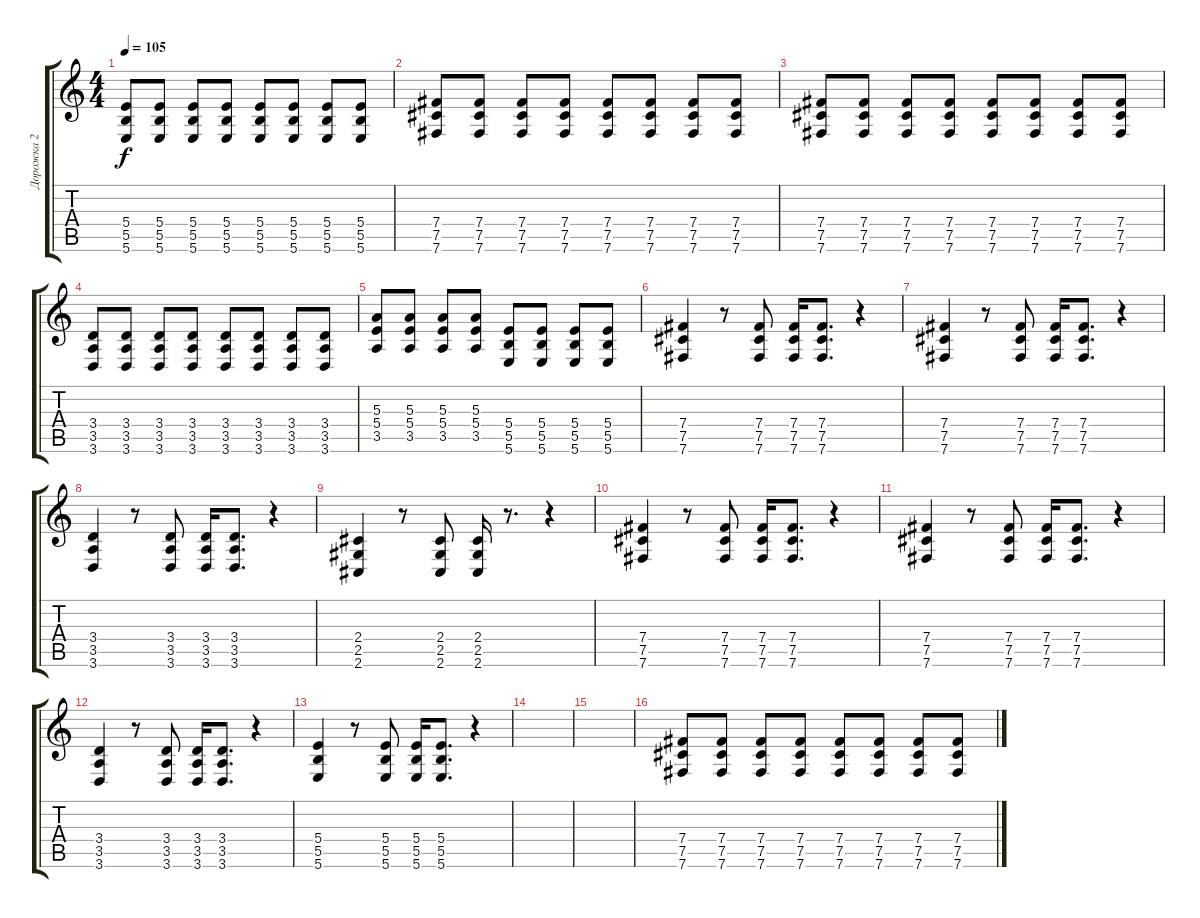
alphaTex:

\track ("Дорожка 2" "Дорожка 2") {instrument distortionguitar}
\staff {score tabs}
\tuning (Db4 Ab3 E3 B2 Gb2 B1) {hide}
\ts (4 4)
\tempo 105
\clef g2
\ks c
(5.4 5.5 5.6).8{dy f} (5.4 5.5 5.6).8 (5.4 5.5 5.6).8 (5.4 5.5 5.6).8 (5.4 5.5 5.6).8 (5.4 5.5 5.6).8 (5.4 5.5 5.6).8 (5.4 5.5 5.6).8 |
(7.4 7.5 7.6).8 (7.4 7.5 7.6).8 (7.4 7.5 7.6).8 (7.4 7.5 7.6).8 (7.4 7.5 7.6).8 (7.4 7.5 7.6).8 (7.4 7.5 7.6).8 (7.4 7.5 7.6).8 |
(7.4 7.5 7.6).8 (7.4 7.5 7.6).8 (7.4 7.5 7.6).8 (7.4 7.5 7.6).8 (7.4 7.5 7.6).8 (7.4 7.5 7.6).8 (7.4 7.5 7.6).8 (7.4 7.5 7.6).8 |
(3.4 3.5 3.6).8 (3.4 3.5 3.6).8 (3.4 3.5 3.6).8 (3.4 3.5 3.6).8 (3.4 3.5 3.6).8 (3.4 3.5 3.6).8 (3.4 3.5 3.6).8 (3.4 3.5 3.6).8 |
(5.3 5.4 3.5).8 (5.3 5.4 3.5).8 (5.3 5.4 3.5).8 (5.3 5.4 3.5).8 (5.4 5.5 5.6).8 (5.4 5.5 5.6).8 (5.4 5.5 5.6).8 (5.4 5.5 5.6).8 |
(7.4 7.5 7.6).4 r.8 (7.4 7.5 7.6).8 (7.4 7.5 7.6).16 (7.4 7.5 7.6).8{d} r.4 |
(7.4 7.5 7.6).4 r.8 (7.4 7.5 7.6).8 (7.4 7.5 7.6).16 (7.4 7.5 7.6).8{d} r.4 |
(3.4 3.5 3.6).4 r.8 (3.4 3.5 3.6).8 (3.4 3.5 3.6).16 (3.4 3.5 3.6).8{d} r.4 |
(2.4 2.5 2.6).4 r.8 (2.4 2.5 2.6).8 (2.4 2.5 2.6).16 r.8{d} r.4 |
(7.4 7.5 7.6).4 r.8 (7.4 7.5 7.6).8 (7.4 7.5 7.6).16 (7.4 7.5 7.6).8{d} r.4 |
(7.4 7.5 7.6).4 r.8 (7.4 7.5 7.6).8 (7.4 7.5 7.6).16 (7.4 7.5 7.6).8{d} r.4 |
(3.4 3.5 3.6).4 r.8 (3.4 3.5 3.6).8 (3.4 3.5 3.6).16 (3.4 3.5 3.6).8{d} r.4 |
(5.4 5.5 5.6).4 r.8 (5.4 5.5 5.6).8 (5.4 5.5 5.6).16 (5.4 5.5 5.6).8{d} r.4 |
|
|
(7.4 7.5 7.6).8 (7.4 7.5 7.6).8 (7.4 7.5 7.6).8 (7.4 7.5 7.6).8 (7.4 7.5 7.6).8 (7.4 7.5 7.6).8 (7.4 7.5 7.6).8 (7.4 7.5 7.6).8
